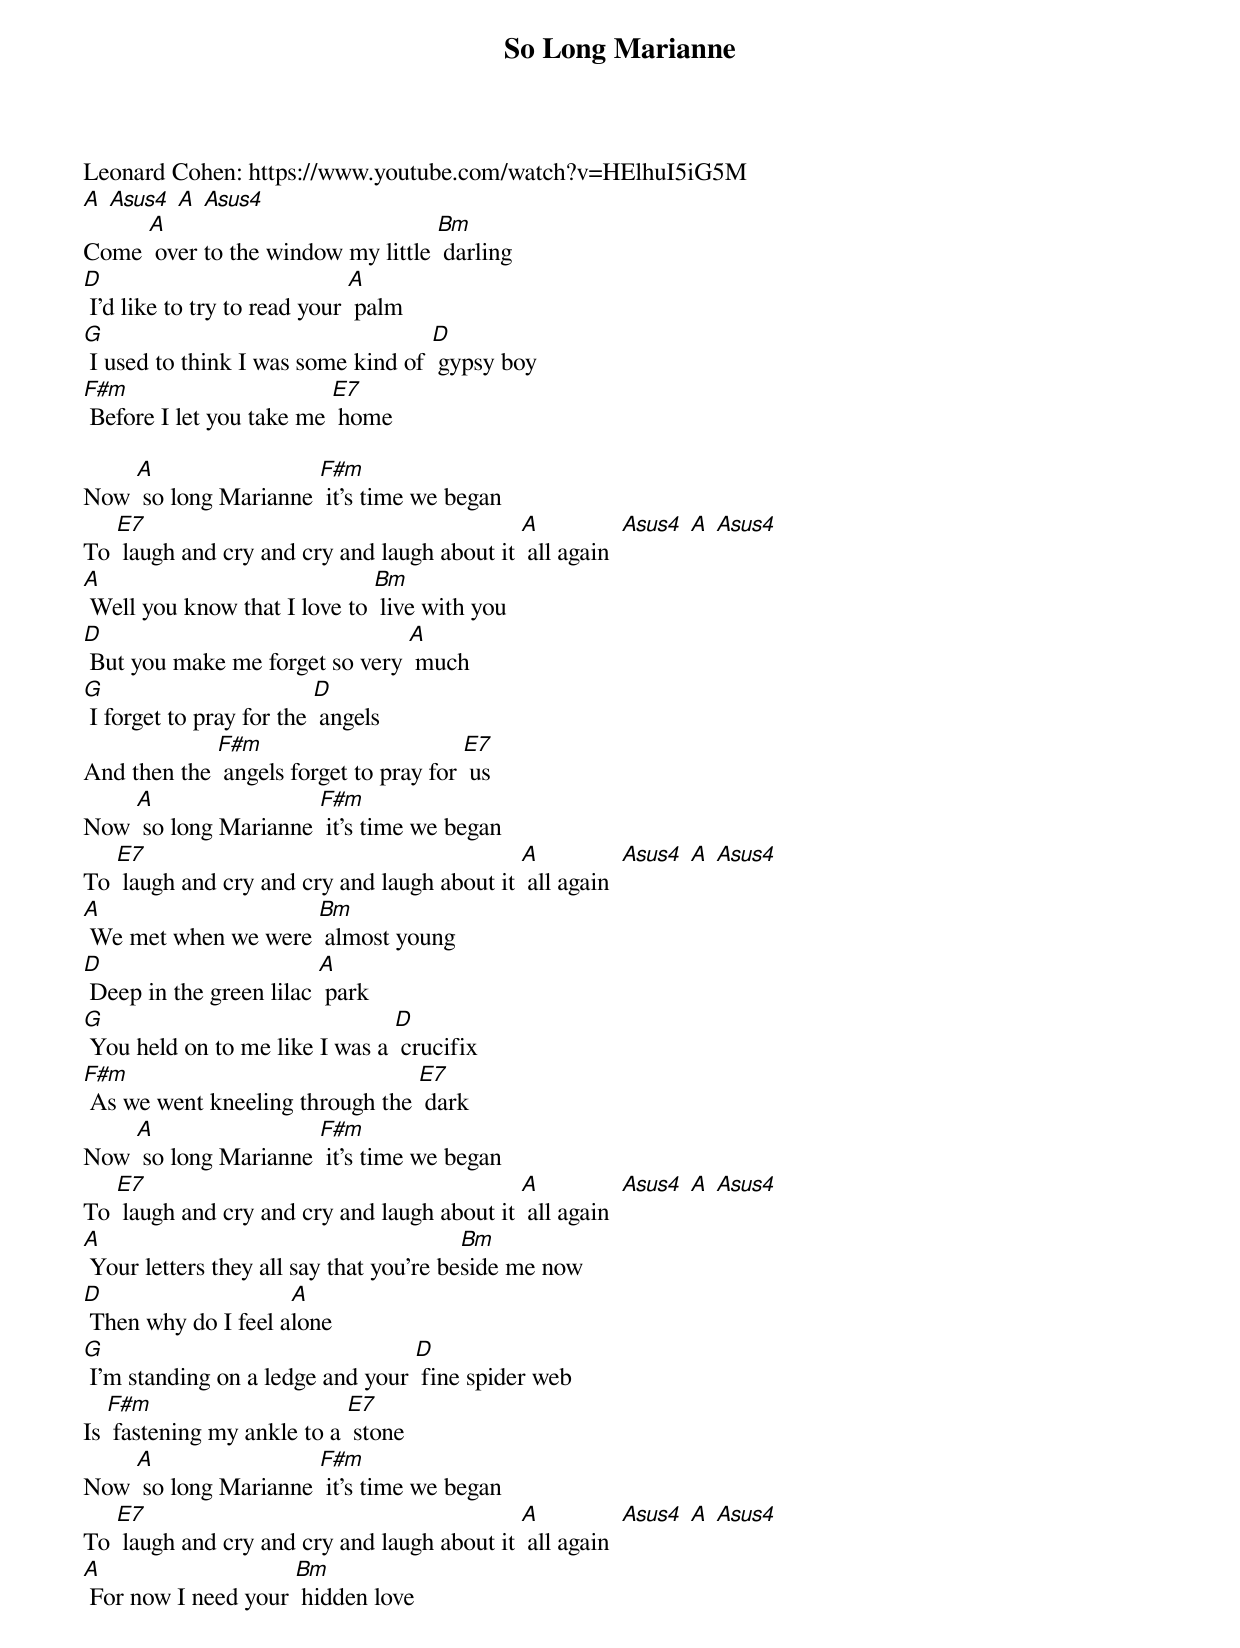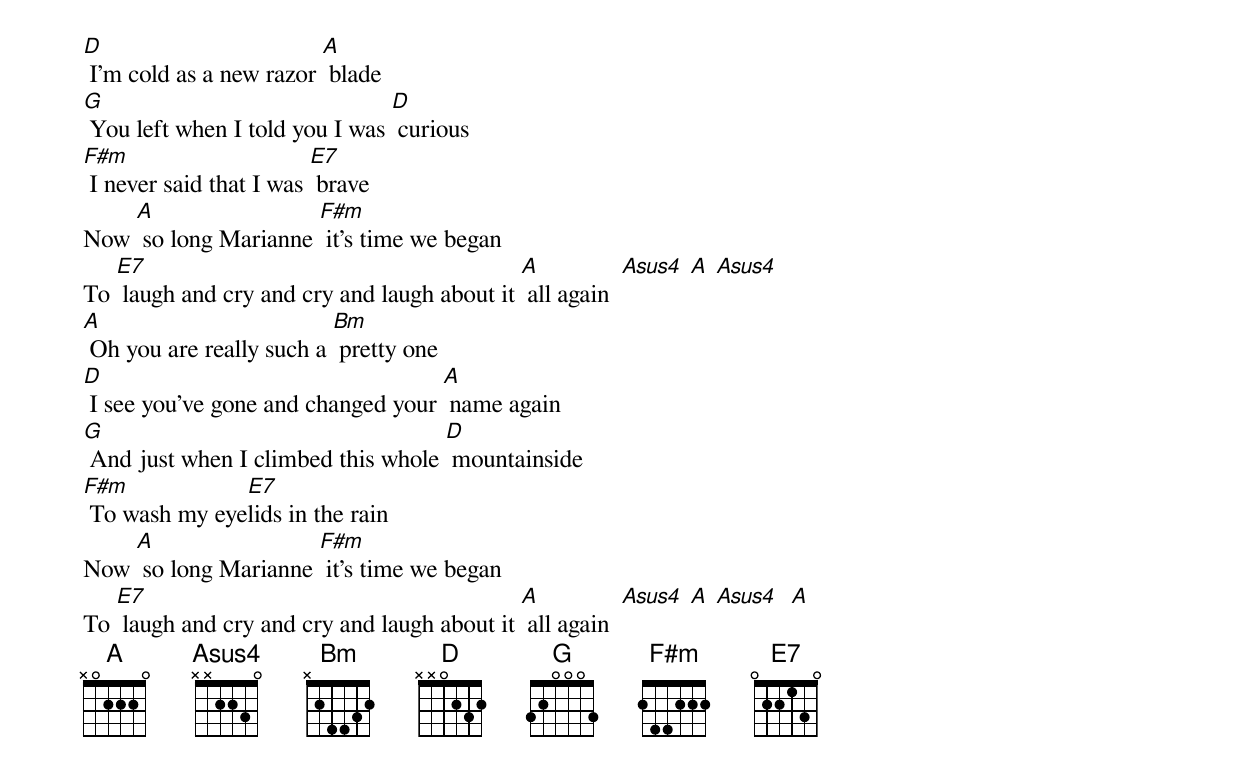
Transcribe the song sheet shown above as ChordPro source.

{t: So Long Marianne }
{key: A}
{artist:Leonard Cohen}
Leonard Cohen: https://www.youtube.com/watch?v=HElhuI5iG5M
[A] [Asus4] [A] [Asus4]
Come [A] over to the window my little [Bm] darling
[D] I'd like to try to read your [A] palm
[G] I used to think I was some kind of [D] gypsy boy
[F#m] Before I let you take me [E7] home
{c: }

Now [A] so long Marianne [F#m] it's time we began
To [E7] laugh and cry and cry and laugh about it [A] all again  [Asus4] [A] [Asus4]
{c: }
[A] Well you know that I love to [Bm] live with you
[D] But you make me forget so very [A] much
[G] I forget to pray for the [D] angels
And then the [F#m] angels forget to pray for [E7] us
{c: }
Now [A] so long Marianne [F#m] it's time we began
To [E7] laugh and cry and cry and laugh about it [A] all again  [Asus4] [A] [Asus4]
{c: }
[A] We met when we were [Bm] almost young
[D] Deep in the green lilac [A] park
[G] You held on to me like I was a [D] crucifix
[F#m] As we went kneeling through the [E7] dark
{c: }
Now [A] so long Marianne [F#m] it's time we began
To [E7] laugh and cry and cry and laugh about it [A] all again  [Asus4] [A] [Asus4]
{c: }
[A] Your letters they all say that you're be[Bm]side me now
[D] Then why do I feel a[A]lone
[G] I'm standing on a ledge and your [D] fine spider web
Is [F#m] fastening my ankle to a [E7] stone
{c: }
Now [A] so long Marianne [F#m] it's time we began
To [E7] laugh and cry and cry and laugh about it [A] all again  [Asus4] [A] [Asus4]
{c: }
[A] For now I need your [Bm] hidden love
[D] I'm cold as a new razor [A] blade
[G] You left when I told you I was [D] curious
[F#m] I never said that I was [E7] brave
{c: }
Now [A] so long Marianne [F#m] it's time we began
To [E7] laugh and cry and cry and laugh about it [A] all again  [Asus4] [A] [Asus4]
{c: }
[A] Oh you are really such a [Bm] pretty one
[D] I see you've gone and changed your [A] name again
[G] And just when I climbed this whole [D] mountainside
[F#m] To wash my eye[E7]lids in the rain
{c: }
Now [A] so long Marianne [F#m] it's time we began
To [E7] laugh and cry and cry and laugh about it [A] all again  [Asus4] [A] [Asus4]  [A]
